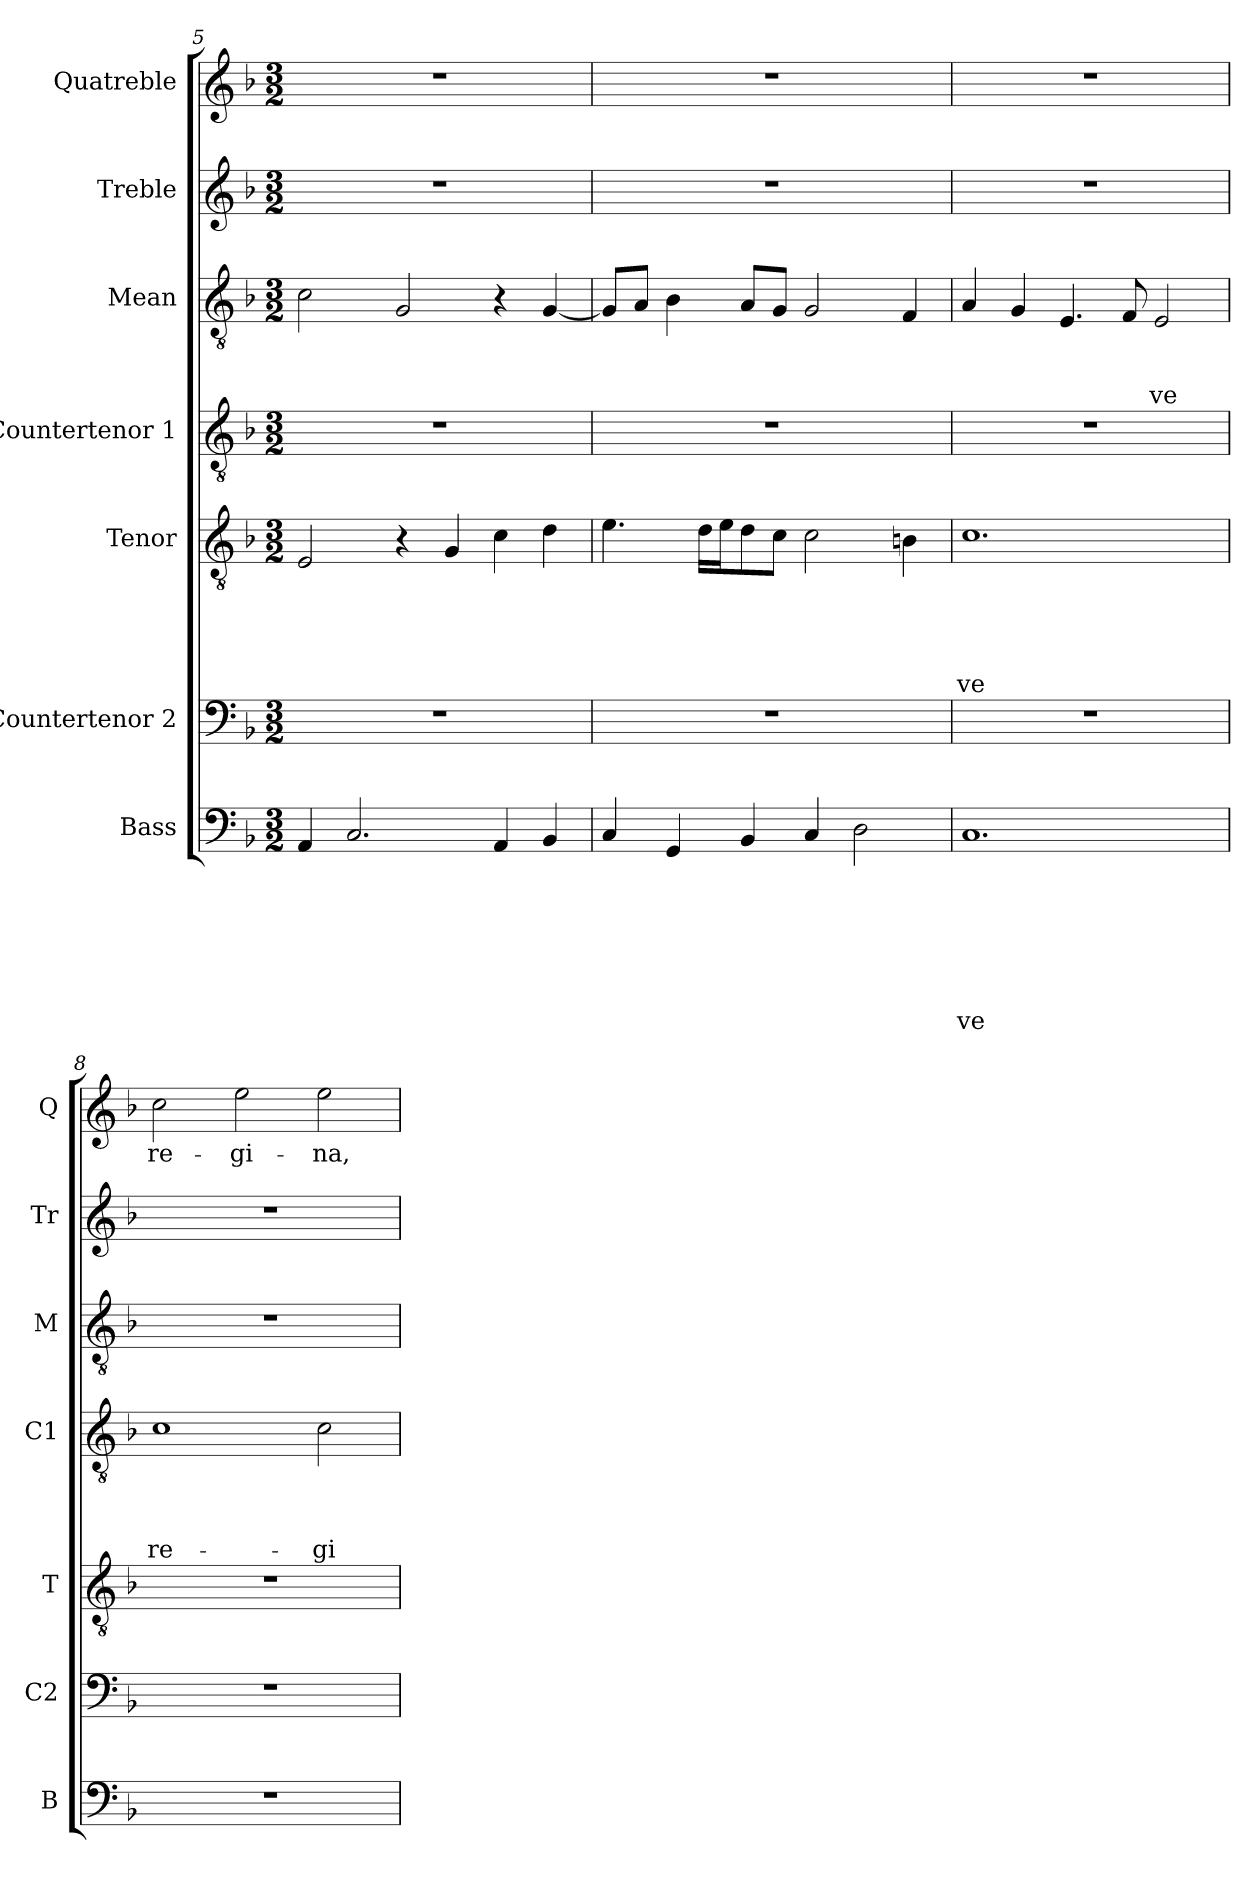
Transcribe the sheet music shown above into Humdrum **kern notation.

**kern	**text	**text	**text	**text	**text	**text	**text	**kern	**kern	**text	**text	**text	**text	**text	**kern	**text	**text	**text	**text	**kern	**text	**text	**text	**kern	**kern	**text
*part7	*part7	*part7	*part7	*part7	*part7	*part7	*part7	*part6	*part5	*part5	*part5	*part5	*part5	*part5	*part4	*part4	*part4	*part4	*part4	*part3	*part3	*part3	*part3	*part2	*part1	*part1
*staff7	*staff7	*staff7	*staff7	*staff7	*staff7	*staff7	*staff7	*staff6	*staff5	*staff5	*staff5	*staff5	*staff5	*staff5	*staff4	*staff4	*staff4	*staff4	*staff4	*staff3	*staff3	*staff3	*staff3	*staff2	*staff1	*staff1
*I"Bass	*	*	*	*	*	*	*	*I"Countertenor 2	*I"Tenor	*	*	*	*	*	*I"Countertenor 1	*	*	*	*	*I"Mean	*	*	*	*I"Treble	*I"Quatreble	*
*I'B	*	*	*	*	*	*	*	*I'C2	*I'T	*	*	*	*	*	*I'C1	*	*	*	*	*I'M	*	*	*	*I'Tr	*I'Q	*
*clefF4	*	*	*	*	*	*	*	*clefF4	*clefGv2	*	*	*	*	*	*clefGv2	*	*	*	*	*clefGv2	*	*	*	*clefG2	*clefG2	*
*k[b-]	*	*	*	*	*	*	*	*k[b-]	*k[b-]	*	*	*	*	*	*k[b-]	*	*	*	*	*k[b-]	*	*	*	*k[b-]	*k[b-]	*
*d:	*	*	*	*	*	*	*	*d:	*d:	*	*	*	*	*	*d:	*	*	*	*	*d:	*	*	*	*d:	*d:	*
*M3/2	*	*	*	*	*	*	*	*M3/2	*M3/2	*	*	*	*	*	*M3/2	*	*	*	*	*M3/2	*	*	*	*M3/2	*M3/2	*
=5	=5	=5	=5	=5	=5	=5	=5	=5	=5	=5	=5	=5	=5	=5	=5	=5	=5	=5	=5	=5	=5	=5	=5	=5	=5	=5
4AA/	.	.	.	.	.	.	.	1.r	2E/	.	.	.	.	.	1.r	.	.	.	.	2c\	.	.	.	1.r	1.r	.
2.C/	.	.	.	.	.	.	.	.	.	.	.	.	.	.	.	.	.	.	.	.	.	.	.	.	.	.
.	.	.	.	.	.	.	.	.	4r	.	.	.	.	.	.	.	.	.	.	2G/	.	.	.	.	.	.
.	.	.	.	.	.	.	.	.	4G/	.	.	.	.	.	.	.	.	.	.	.	.	.	.	.	.	.
4AA/	.	.	.	.	.	.	.	.	4c\	.	.	.	.	.	.	.	.	.	.	4r	.	.	.	.	.	.
4BB-/	.	.	.	.	.	.	.	.	4d\	.	.	.	.	.	.	.	.	.	.	[4G/	.	.	.	.	.	.
=6	=6	=6	=6	=6	=6	=6	=6	=6	=6	=6	=6	=6	=6	=6	=6	=6	=6	=6	=6	=6	=6	=6	=6	=6	=6	=6
4C/	.	.	.	.	.	.	.	1.r	4.e\	.	.	.	.	.	1.r	.	.	.	.	8G/L]	.	.	.	1.r	1.r	.
.	.	.	.	.	.	.	.	.	.	.	.	.	.	.	.	.	.	.	.	8A/J	.	.	.	.	.	.
4GG/	.	.	.	.	.	.	.	.	.	.	.	.	.	.	.	.	.	.	.	4B-\	.	.	.	.	.	.
.	.	.	.	.	.	.	.	.	16d\LL	.	.	.	.	.	.	.	.	.	.	.	.	.	.	.	.	.
.	.	.	.	.	.	.	.	.	16e\J	.	.	.	.	.	.	.	.	.	.	.	.	.	.	.	.	.
4BB-/	.	.	.	.	.	.	.	.	8d\	.	.	.	.	.	.	.	.	.	.	8A/L	.	.	.	.	.	.
.	.	.	.	.	.	.	.	.	8c\J	.	.	.	.	.	.	.	.	.	.	8G/J	.	.	.	.	.	.
4C/	.	.	.	.	.	.	.	.	2c\	.	.	.	.	.	.	.	.	.	.	2G/	.	.	.	.	.	.
2D\	.	.	.	.	.	.	.	.	.	.	.	.	.	.	.	.	.	.	.	.	.	.	.	.	.	.
.	.	.	.	.	.	.	.	.	4Bn\	.	.	.	.	.	.	.	.	.	.	4F/	.	.	.	.	.	.
!!LO:LB:g=z
=7	=7	=7	=7	=7	=7	=7	=7	=7	=7	=7	=7	=7	=7	=7	=7	=7	=7	=7	=7	=7	=7	=7	=7	=7	=7	=7
1.C	.	.	.	.	.	.	-ve	1.r	1.c	.	.	.	.	-ve	1.r	.	.	.	.	4A/	.	.	.	1.r	1.r	.
.	.	.	.	.	.	.	.	.	.	.	.	.	.	.	.	.	.	.	.	4G/	.	.	.	.	.	.
.	.	.	.	.	.	.	.	.	.	.	.	.	.	.	.	.	.	.	.	4.E/	.	.	.	.	.	.
.	.	.	.	.	.	.	.	.	.	.	.	.	.	.	.	.	.	.	.	8F/	.	.	.	.	.	.
.	.	.	.	.	.	.	.	.	.	.	.	.	.	.	.	.	.	.	.	2E/	.	.	-ve	.	.	.
=8	=8	=8	=8	=8	=8	=8	=8	=8	=8	=8	=8	=8	=8	=8	=8	=8	=8	=8	=8	=8	=8	=8	=8	=8	=8	=8
1.r	.	.	.	.	.	.	.	1.r	1.r	.	.	.	.	.	1c	.	.	.	re-	1.r	.	.	.	1.r	2cc\	re-
.	.	.	.	.	.	.	.	.	.	.	.	.	.	.	.	.	.	.	.	.	.	.	.	.	2ee\	-gi-
.	.	.	.	.	.	.	.	.	.	.	.	.	.	.	2c\	.	.	.	-gi-	.	.	.	.	.	2ee\	-na,
=	=	=	=	=	=	=	=	=	=	=	=	=	=	=	=	=	=	=	=	=	=	=	=	=	=	=
*-	*-	*-	*-	*-	*-	*-	*-	*-	*-	*-	*-	*-	*-	*-	*-	*-	*-	*-	*-	*-	*-	*-	*-	*-	*-	*-
